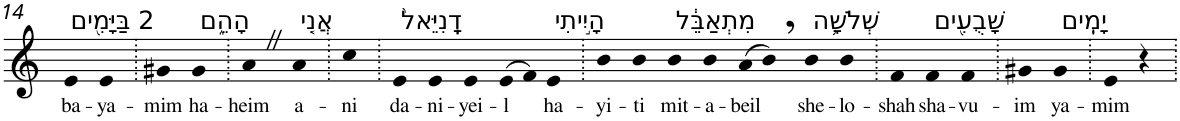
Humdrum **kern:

**kern	**text
*part1	*part1
*staff1	*staff1
*I"Piano	*
*I'Pno	*
!!LO:PB:g=z
*clefG2	*
*k[]	*
=14	=14
!LO:TX:a:t=2 בַּיָּמִ֖ים	!
!	!LO:LY:b
4e	ba-
!	!LO:LY:b
4e	-ya-
=15.	=15.
!	!LO:LY:b
4g#X	-mim
!LO:TX:a:t=הָהֵ֑ם	!
!	!LO:LY:b
4g#	ha-
=16.	=16.
!	!LO:LY:b
4aZ	-heim
!LO:TX:a:t=אֲנִ֤י	!
!	!LO:LY:b
4a	a-
=17.	=17.
!	!LO:LY:b
4cc	-ni
=18.	=18.
!LO:TX:a:t=דָֽנִיֵּאל֙	!
!	!LO:LY:b
4e	da-
!	!LO:LY:b
4e	-ni-
!	!LO:LY:b
4e	-yei-
!	!LO:LY:b
(>8e	-l
8f)	.
!LO:TX:a:t=הָיִ֣יתִי	!
!	!LO:LY:b
4e	ha-
=19.	=19.
!	!LO:LY:b
4b	-yi-
!	!LO:LY:b
4b	-ti
!LO:TX:a:t=מִתְאַבֵּ֔ל	!
!	!LO:LY:b
4b	mit-
!	!LO:LY:b
4b	-a-
!	!LO:LY:b
(>8a	-beil
8b,)	.
!LO:TX:a:t=שְׁלֹשָׁ֥ה	!
!	!LO:LY:b
4b	she-
!	!LO:LY:b
4b	-lo-
=20.	=20.
!	!LO:LY:b
4f	-shah
!LO:TX:a:t=שָׁבֻעִ֖ים	!
!	!LO:LY:b
4f	sha-
!	!LO:LY:b
4f	-vu-
=21.	=21.
!	!LO:LY:b
4g#X	-im
!LO:TX:a:t=יָמִֽים	!
!	!LO:LY:b
4g#	ya-
=22.	=22.
!	!LO:LY:b
4e	-mim
4r	.
=.	=.
*-	*-
